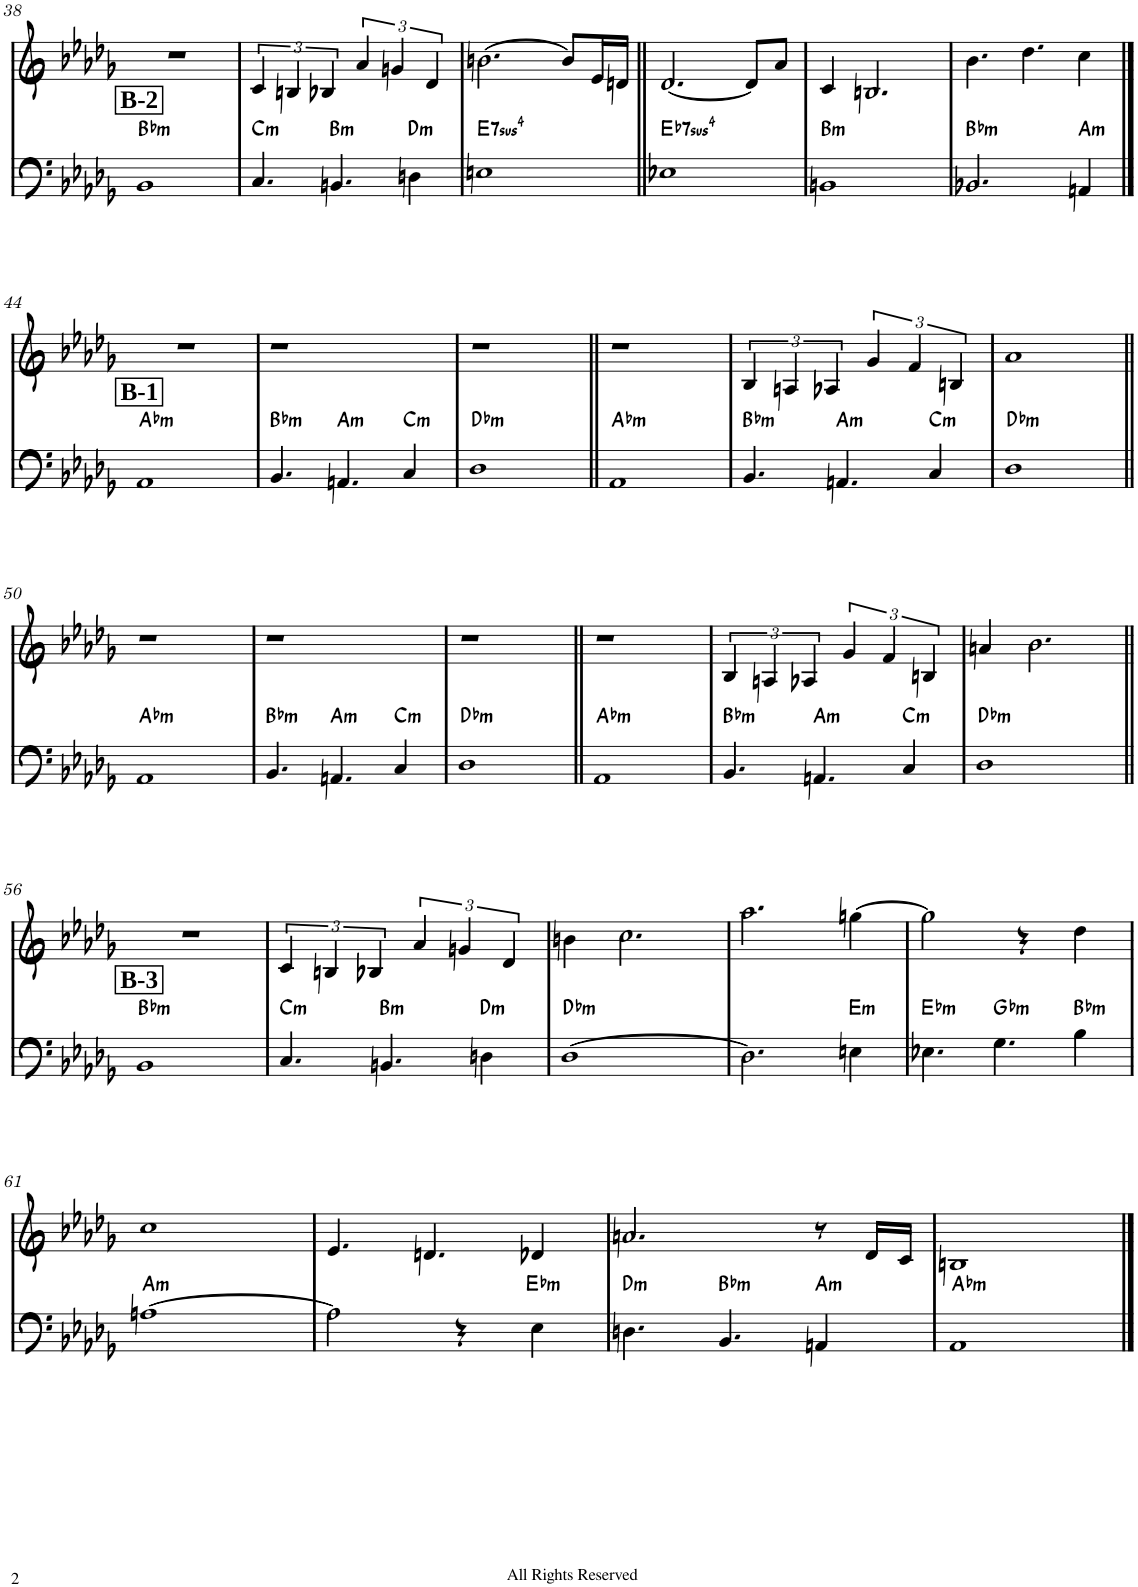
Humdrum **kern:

**kern	**harte	**kern
*part2	*part2	*part1
*staff2	*	*staff1
*I"Left Hand	*	*I"Right Hand
!!LO:PB:g=z
*clefF4	*	*clefG2
*k[b-e-a-d-g-]	*	*k[b-e-a-d-g-]
*M4/4	*	*M4/4
=38	=38	=38
!LO:TX:a:B:t=B-2	!LO:H:kt=m	!
1BB-	Bb:min	1r
=39	=39	=39
!	!LO:H:kt=m	!
4.C/	C:min	6c/
.	.	6Bn/
.	.	6B-X/
!	!LO:H:kt=m	!
4.BBn/	B:min	.
.	.	6a-/
.	.	6gn/
!	!LO:H:kt=m	!
4Dn\	D:min	.
.	.	6d-/
=40	=40	=40
!	!LO:H:kt=74	!
1En	E:sus4(7)	[2.bn\
.	.	8b/L]
.	.	16e-/L
.	.	16dn/JJ
=41||	=41||	=41||
!	!LO:H:kt=74	!
1E-X	Eb:sus4(7)	[2.d-/
.	.	8d-/L]
.	.	8a-/J
=42	=42	=42
!	!LO:H:kt=m	!
1BBn	B:min	4c/
.	.	2.Bn/
=43	=43	=43
!	!LO:H:kt=m	!
2.BB-X/	Bb:min	4.b-\
.	.	4.dd-\
!	!LO:H:kt=m	!
4AAn/	A:min	4cc\
!!LO:LB:g=z
==44	==44	==44
!LO:TX:a:B:t=B-1	!LO:H:kt=m	!
1AA-	Ab:min	1r
=45	=45	=45
!	!LO:H:kt=m	!
4.BB-/	Bb:min	1r
!	!LO:H:kt=m	!
4.AAn/	A:min	.
!	!LO:H:kt=m	!
4C/	C:min	.
=46	=46	=46
!	!LO:H:kt=m	!
1D-	Db:min	1r
=47||	=47||	=47||
!	!LO:H:kt=m	!
1AA-	Ab:min	1r
=48	=48	=48
!	!LO:H:kt=m	!
4.BB-/	Bb:min	6B-/
.	.	6An/
.	.	6A-X/
!	!LO:H:kt=m	!
4.AAn/	A:min	.
.	.	6g-/
.	.	6f/
!	!LO:H:kt=m	!
4C/	C:min	.
.	.	6Bn/
=49	=49	=49
!	!LO:H:kt=m	!
1D-	Db:min	1a-
!!LO:LB:g=z
=50||	=50||	=50||
!	!LO:H:kt=m	!
1AA-	Ab:min	1r
=51	=51	=51
!	!LO:H:kt=m	!
4.BB-/	Bb:min	1r
!	!LO:H:kt=m	!
4.AAn/	A:min	.
!	!LO:H:kt=m	!
4C/	C:min	.
=52	=52	=52
!	!LO:H:kt=m	!
1D-	Db:min	1r
=53||	=53||	=53||
!	!LO:H:kt=m	!
1AA-	Ab:min	1r
=54	=54	=54
!	!LO:H:kt=m	!
4.BB-/	Bb:min	6B-/
.	.	6An/
.	.	6A-X/
!	!LO:H:kt=m	!
4.AAn/	A:min	.
.	.	6g-/
.	.	6f/
!	!LO:H:kt=m	!
4C/	C:min	.
.	.	6Bn/
=55	=55	=55
!	!LO:H:kt=m	!
1D-	Db:min	4an/
.	.	2.b-\
!!LO:LB:g=z
=56||	=56||	=56||
!LO:TX:a:B:t=B-3	!LO:H:kt=m	!
1BB-	Bb:min	1r
=57	=57	=57
!	!LO:H:kt=m	!
4.C/	C:min	6c/
.	.	6Bn/
.	.	6B-X/
!	!LO:H:kt=m	!
4.BBn/	B:min	.
.	.	6a-/
.	.	6gn/
!	!LO:H:kt=m	!
4Dn\	D:min	.
.	.	6d-/
=58	=58	=58
!	!LO:H:kt=m	!
[1D-	Db:min	4bn\
.	.	2.cc\
=59	=59	=59
2.D-\]	.	2.aa-\
!	!LO:H:kt=m	!
4En\	E:min	[4ggn\
=60	=60	=60
!	!LO:H:kt=m	!
4.E-X\	Eb:min	2gg\]
!	!LO:H:kt=m	!
4.G-\	Gb:min	.
.	.	4r
!	!LO:H:kt=m	!
4B-\	Bb:min	4dd-\
!!LO:LB:g=z
=61	=61	=61
!	!LO:H:kt=m	!
[1An	A:min	1cc
=62	=62	=62
2A\]	.	4.e-/
.	.	4.dn/
4r	.	.
!	!LO:H:kt=m	!
4E-\	Eb:min	4d-X/
=63	=63	=63
!	!LO:H:kt=m	!
4.Dn\	D:min	2.an/
!	!LO:H:kt=m	!
4.BB-/	Bb:min	.
!	!LO:H:kt=m	!
4AAn/	A:min	8r
.	.	16d-/LL
.	.	16c/JJ
=64	=64	=64
!	!LO:H:kt=m	!
1AA-	Ab:min	1Bn
==	==	==
*-	*-	*-
